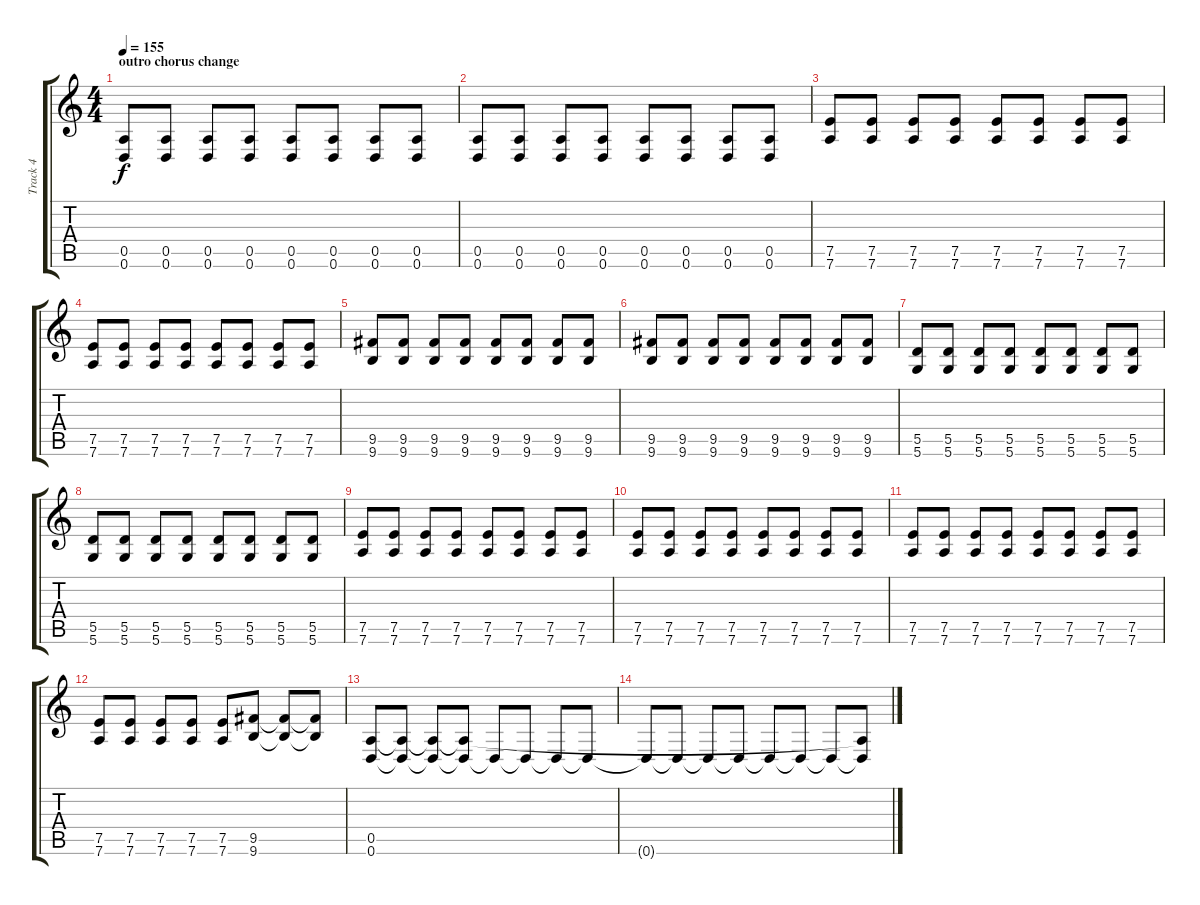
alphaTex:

\track ("Track 4" "Track 4") {instrument distortionguitar}
\staff {score tabs}
\tuning (E4 B3 G3 D3 A2 D2) {hide}
\ts (4 4)
\section ("" "outro chorus change")
\tempo 155
\clef g2
\ks c
(0.5 0.6).8{dy f} (0.5 0.6).8 (0.5 0.6).8 (0.5 0.6).8 (0.5 0.6).8 (0.5 0.6).8 (0.5 0.6).8 (0.5 0.6).8 |
(0.5 0.6).8 (0.5 0.6).8 (0.5 0.6).8 (0.5 0.6).8 (0.5 0.6).8 (0.5 0.6).8 (0.5 0.6).8 (0.5 0.6).8 |
(7.5 7.6).8 (7.5 7.6).8 (7.5 7.6).8 (7.5 7.6).8 (7.5 7.6).8 (7.5 7.6).8 (7.5 7.6).8 (7.5 7.6).8 |
(7.5 7.6).8 (7.5 7.6).8 (7.5 7.6).8 (7.5 7.6).8 (7.5 7.6).8 (7.5 7.6).8 (7.5 7.6).8 (7.5 7.6).8 |
(9.5 9.6).8 (9.5 9.6).8 (9.5 9.6).8 (9.5 9.6).8 (9.5 9.6).8 (9.5 9.6).8 (9.5 9.6).8 (9.5 9.6).8 |
(9.5 9.6).8 (9.5 9.6).8 (9.5 9.6).8 (9.5 9.6).8 (9.5 9.6).8 (9.5 9.6).8 (9.5 9.6).8 (9.5 9.6).8 |
(5.5 5.6).8 (5.5 5.6).8 (5.5 5.6).8 (5.5 5.6).8 (5.5 5.6).8 (5.5 5.6).8 (5.5 5.6).8 (5.5 5.6).8 |
(5.5 5.6).8 (5.5 5.6).8 (5.5 5.6).8 (5.5 5.6).8 (5.5 5.6).8 (5.5 5.6).8 (5.5 5.6).8 (5.5 5.6).8 |
(7.5 7.6).8 (7.5 7.6).8 (7.5 7.6).8 (7.5 7.6).8 (7.5 7.6).8 (7.5 7.6).8 (7.5 7.6).8 (7.5 7.6).8 |
(7.5 7.6).8 (7.5 7.6).8 (7.5 7.6).8 (7.5 7.6).8 (7.5 7.6).8 (7.5 7.6).8 (7.5 7.6).8 (7.5 7.6).8 |
(7.5 7.6).8 (7.5 7.6).8 (7.5 7.6).8 (7.5 7.6).8 (7.5 7.6).8 (7.5 7.6).8 (7.5 7.6).8 (7.5 7.6).8 |
(7.5 7.6).8 (7.5 7.6).8 (7.5 7.6).8 (7.5 7.6).8 (7.5 7.6).8 (9.5 9.6).8 (9.5{t} 9.6{t}).8 (9.5{t} 9.6{t}).8 |
(0.5 0.6).8{volume 0} (0.5{t} 0.6{t}).8 (0.5{t} 0.6{t}).8 (0.5{t} 0.6{t}).8 0.6{t}.8 0.6{t}.8 0.6{t}.8 0.6{t}.8 |
0.6{t}.8 0.6{t}.8 0.6{t}.8 0.6{t}.8 0.6{t}.8 0.6{t}.8 0.6{t}.8 (0.5{t} 0.6{t}).8
